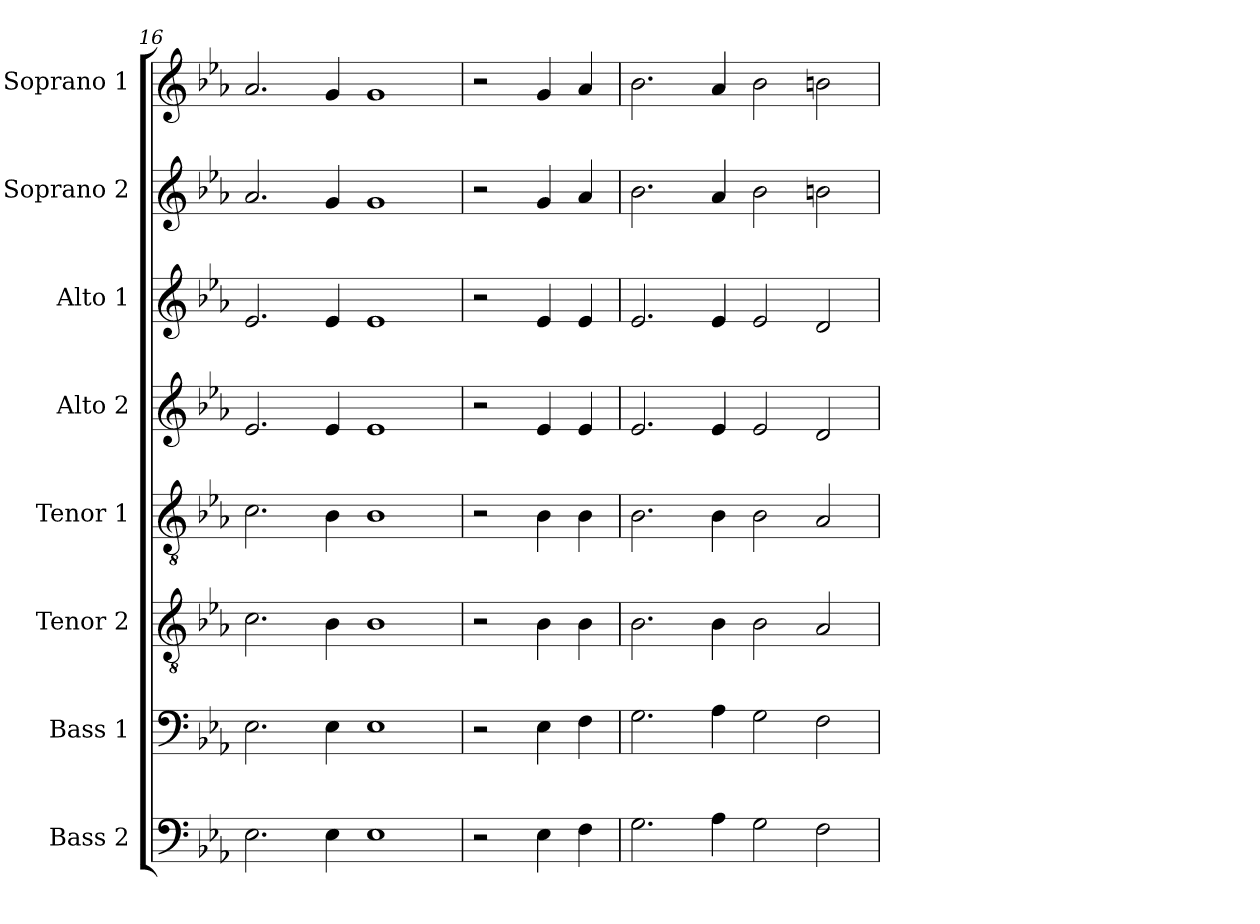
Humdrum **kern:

**kern	**kern	**kern	**kern	**kern	**kern	**kern	**kern
*part8	*part7	*part6	*part5	*part4	*part3	*part2	*part1
*staff8	*staff7	*staff6	*staff5	*staff4	*staff3	*staff2	*staff1
*I"Bass 2	*I"Bass 1	*I"Tenor 2	*I"Tenor 1	*I"Alto 2	*I"Alto 1	*I"Soprano 2	*I"Soprano 1
*I'B 2	*I'B 1	*I'T 2	*I'T 1	*I'A 2	*I'A 1	*I'S 2	*I'S 1
*clefF4	*clefF4	*clefGv2	*clefGv2	*clefG2	*clefG2	*clefG2	*clefG2
*k[b-e-a-]	*k[b-e-a-]	*k[b-e-a-]	*k[b-e-a-]	*k[b-e-a-]	*k[b-e-a-]	*k[b-e-a-]	*k[b-e-a-]
*E-:	*E-:	*E-:	*E-:	*E-:	*E-:	*E-:	*E-:
=16	=16	=16	=16	=16	=16	=16	=16
2.E-	2.E-	2.c	2.c	2.e-	2.e-	2.a-	2.a-
4E-	4E-	4B-	4B-	4e-	4e-	4g	4g
1E-	1E-	1B-	1B-	1e-	1e-	1g	1g
=17	=17	=17	=17	=17	=17	=17	=17
2r	2r	2r	2r	2r	2r	2r	2r
4E-	4E-	4B-	4B-	4e-	4e-	4g	4g
4F	4F	4B-	4B-	4e-	4e-	4a-	4a-
=18	=18	=18	=18	=18	=18	=18	=18
2.G	2.G	2.B-	2.B-	2.e-	2.e-	2.b-	2.b-
4A-	4A-	4B-	4B-	4e-	4e-	4a-	4a-
2G	2G	2B-	2B-	2e-	2e-	2b-	2b-
2F	2F	2A-	2A-	2d	2d	2bn	2bn
=	=	=	=	=	=	=	=
*-	*-	*-	*-	*-	*-	*-	*-
